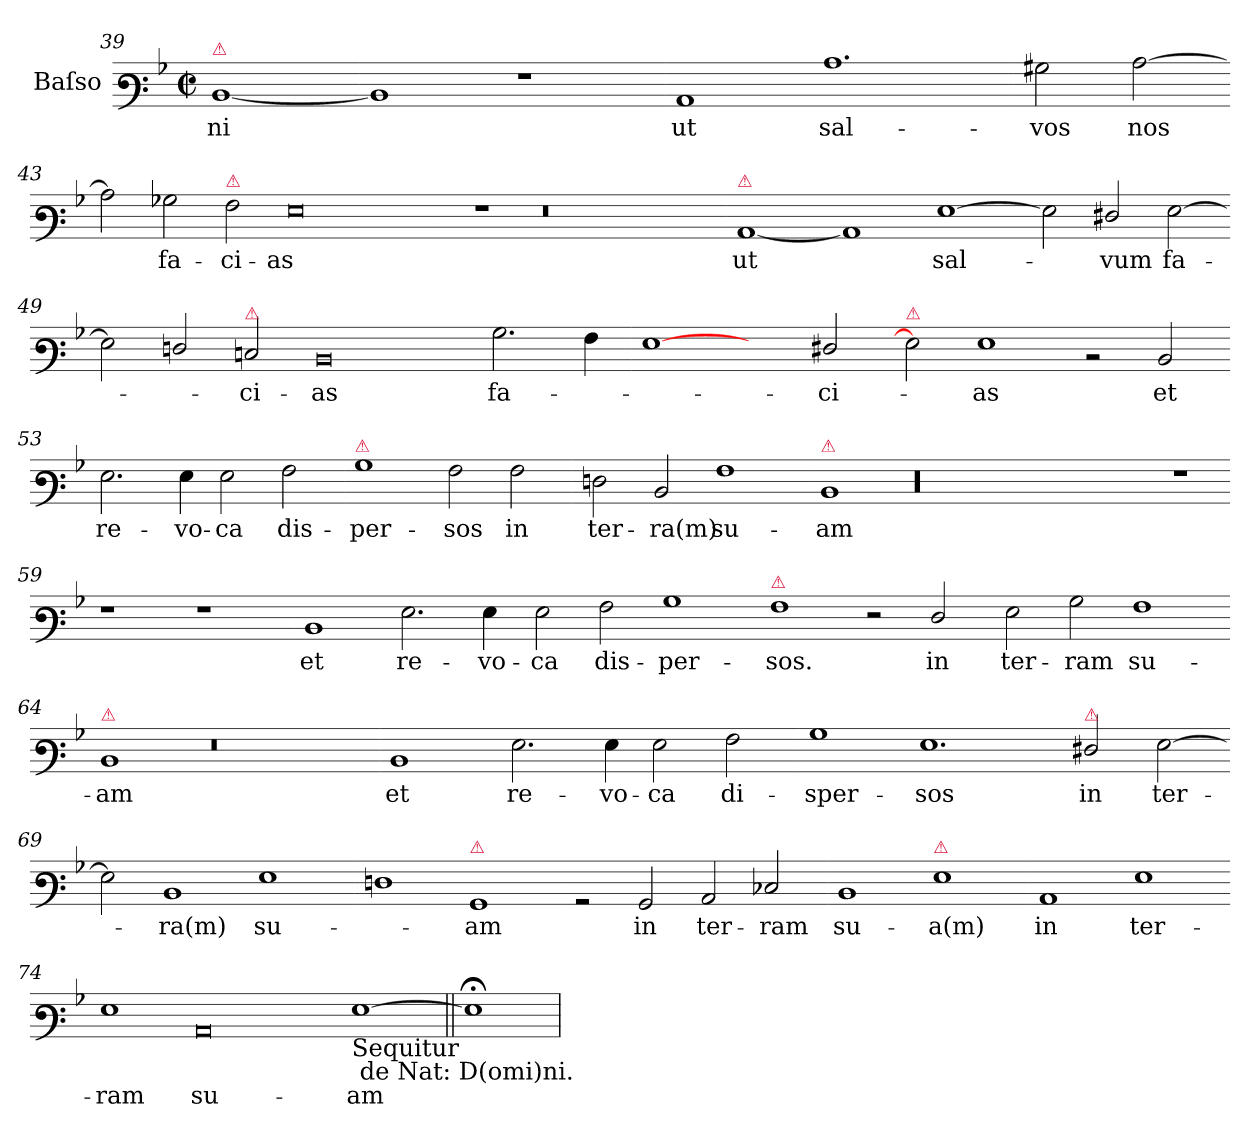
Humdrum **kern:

**kern	**text
*part1	*part1
*staff1	*staff1
*I"Baſso	*
*clefF3	*
*k[b-]	*
*M2/2	*
*met(c|)	*
=39	=39
!LO:TX:a:color=crimson:t=⚠	!
[1D	-ni
=40-	=40-
1D]	.
1r	.
=41-	=41-
1C	ut
1.c	sal-
=42-	=42-
2B#X\	-vos
[2c	nos
=43-	=43-
2c]	.
2B-X\	fa-
!LO:TX:a:color=crimson:t=⚠	!
2A\	-ci-
0G	-as
=44-	=44-
1r	.
=45-	=45-
0.r	.
=46-	=46-
!LO:TX:a:color=crimson:t=⚠	!
[1C	ut
=47-	=47-
1C]	.
[1G	sal-
=48-	=48-
2G]	.
2F#X/	-vum
[2G	fa-
=49-	=49-
2G]	.
2Fn/	.
!LO:TX:a:color=crimson:t=⚠	!
2En/	-ci-
0D	-as
=50-	=50-
2.B-\	fa-
4A\	.
=51-	=51-
[1G	.
2ryy	.
2F#X/	-ci-
=52-	=52-
!LO:TX:a:color=crimson:t=⚠	!
2G]	.
1G	-as
2rD	.
2D/	et
=53-	=53-
2.G\	re-
4G\	-vo-
2G\	-ca
2A\	dis-
=54-	=54-
!LO:TX:a:color=crimson:t=⚠	!
1B-	-per-
2A\	-sos
2A\	in
=55-	=55-
2Fn\	ter-
2D/	-ra(m)
1A	su-
=56-	=56-
!LO:TX:a:color=crimson:t=⚠	!
1D	-am
00r	.
=58-	=58-
1r	.
=59-	=59-
1r	.
1r	.
=60-	=60-
1D	et
2.G\	re-
4G\	-vo-
=61-	=61-
2G\	-ca
2A\	dis-
1B-	-per-
=62-	=62-
!LO:TX:a:color=crimson:t=⚠	!
1A	-sos.
2r	.
2F/	in
=63-	=63-
2G\	ter-
2B-\	-ram
1A	su-
=64-	=64-
!LO:TX:a:color=crimson:t=⚠	!
1D	-am
0r	.
=65-	=65-
1D	et
=66-	=66-
2.G\	re-
4G\	-vo-
2G\	-ca
2A\	di-
=67-	=67-
1B-	-sper-
1.G	-sos
=68-	=68-
!LO:TX:a:color=crimson:t=⚠	!
2F#X/	in
[2G	ter-
=69-	=69-
2G]	.
1D	-ra(m)
1G	su-
=70-	=70-
1Fn	.
!LO:TX:a:color=crimson:t=⚠	!
1BB-	-am
=71-	=71-
2rBB	.
2BB-/	in
2C/	ter-
2E-X/	-ram
=72-	=72-
1D	su-
!LO:TX:a:color=crimson:t=⚠	!
1G	-a(m)
=73-	=73-
!	!LO:LY:i
1C	in
!	!LO:LY:i
1G	ter-
=74-	=74-
!	!LO:LY:i
1G	-ram
!	!LO:LY:i
0C	su-
=75-	=75-
!LO:TX:b:t=Sequitur\n de Nat&colon; D(omi)ni.	!
!	!LO:LY:i
[1G	-am
=76||	=76||
1G;<]	.
=	=
*-	*-
